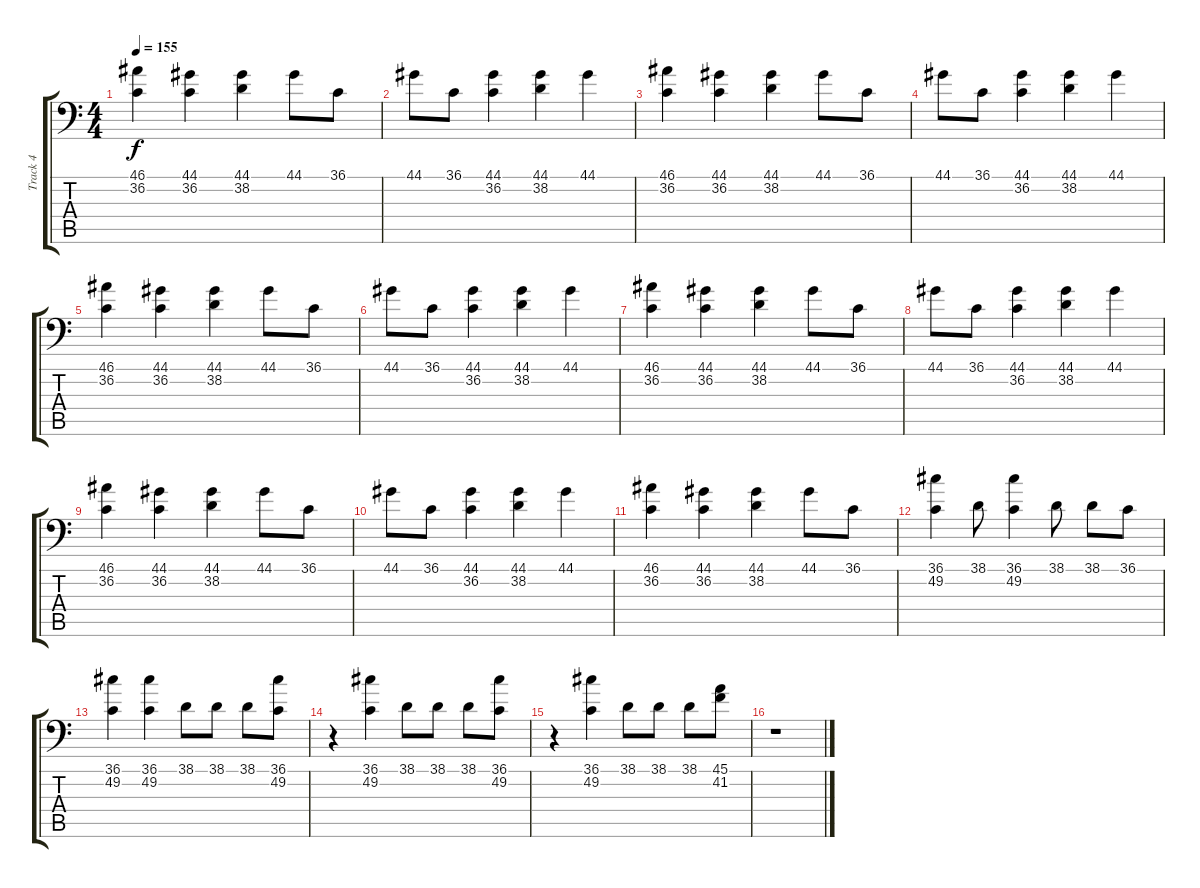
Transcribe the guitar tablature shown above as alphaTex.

\track ("Track 4" "Track 4") {instrument acousticgrandpiano}
\staff {score tabs}
\tuning (C-1 C-1 C-1 C-1 C-1 C-1) {hide}
\ts (4 4)
\tempo 155
\clef f4
\ks c
(46.1 36.2).4{dy f} (44.1 36.2).4 (44.1 38.2).4 44.1.8 36.1.8 |
44.1.8 36.1.8 (44.1 36.2).4 (44.1 38.2).4 44.1.4 |
(46.1 36.2).4 (44.1 36.2).4 (44.1 38.2).4 44.1.8 36.1.8 |
44.1.8 36.1.8 (44.1 36.2).4 (44.1 38.2).4 44.1.4 |
(46.1 36.2).4 (44.1 36.2).4 (44.1 38.2).4 44.1.8 36.1.8 |
44.1.8 36.1.8 (44.1 36.2).4 (44.1 38.2).4 44.1.4 |
(46.1 36.2).4 (44.1 36.2).4 (44.1 38.2).4 44.1.8 36.1.8 |
44.1.8 36.1.8 (44.1 36.2).4 (44.1 38.2).4 44.1.4 |
(46.1 36.2).4 (44.1 36.2).4 (44.1 38.2).4 44.1.8 36.1.8 |
44.1.8 36.1.8 (44.1 36.2).4 (44.1 38.2).4 44.1.4 |
(46.1 36.2).4 (44.1 36.2).4 (44.1 38.2).4 44.1.8 36.1.8 |
(36.1 49.2).4 38.1.8 (36.1 49.2).4 38.1.8 38.1.8 36.1.8 |
(36.1 49.2).4 (36.1 49.2).4 38.1.8 38.1.8 38.1.8 (36.1 49.2).8 |
r.4 (36.1 49.2).4 38.1.8 38.1.8 38.1.8 (36.1 49.2).8 |
r.4 (36.1 49.2).4 38.1.8 38.1.8 38.1.8 (45.1 41.2).8 |
r.1
